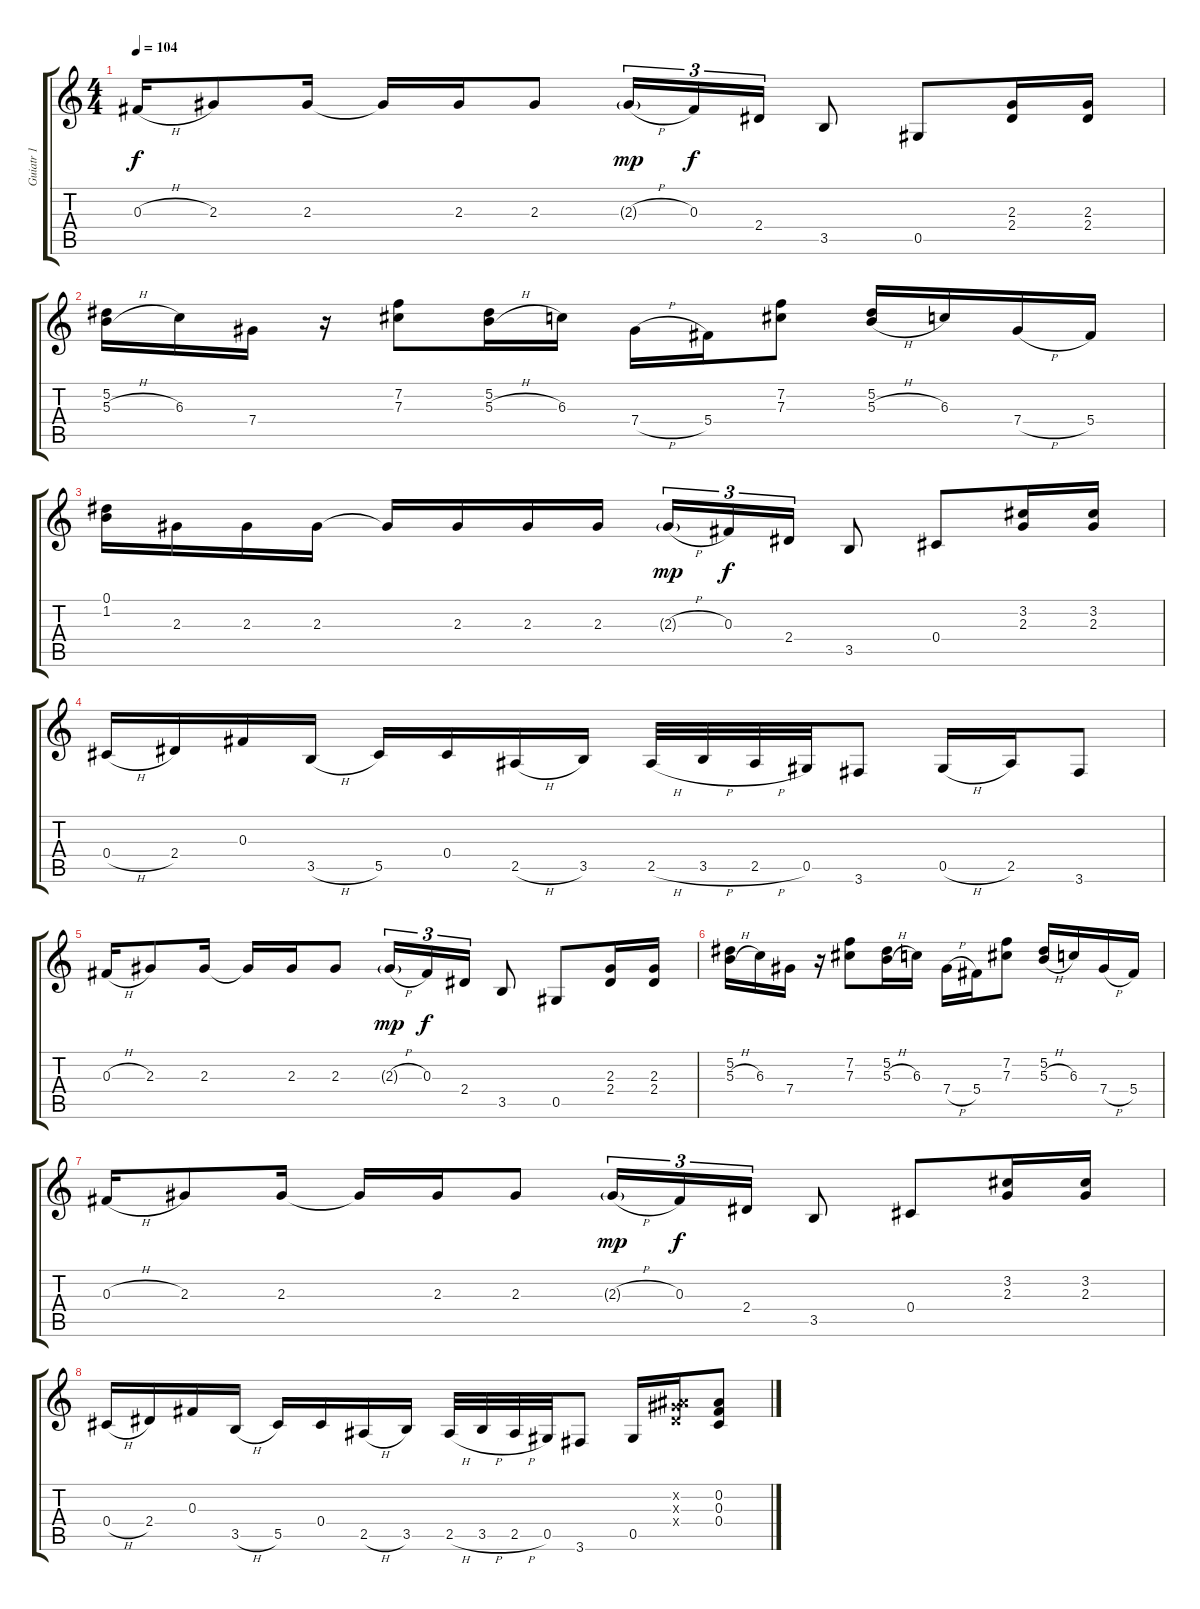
\track ("Guiatr 1" "Guiatr 1") {instrument acousticguitarsteel}
\staff {score tabs}
\tuning (Eb4 Bb3 Gb3 Db3 Ab2 Eb2) {hide}
\ts (4 4)
\tempo 104
\clef g2
\ks c
0.3{h}.16{dy f} 2.3.8 2.3.16 2.3{t}.16 2.3.16 2.3.8 2.3{h g}.16{tu (3 2) dy mp} 0.3.16{tu (3 2) dy f} 2.4.16{tu (3 2)} 3.5.8 0.5.8 (2.3 2.4).16 (2.3 2.4).16 |
(5.2 5.3{h}).16 6.3.16 7.4.16 r.16 (7.2 7.3).8 (5.2 5.3{h}).16 6.3.16 7.4{h}.16 5.4.16 (7.2 7.3).8 (5.2 5.3{h}).16 6.3.16 7.4{h}.16 5.4.16 |
(0.1 1.2).16 2.3.16 2.3.16 2.3.16 2.3{t}.16 2.3.16 2.3.16 2.3.16 2.3{h g}.16{tu (3 2) dy mp} 0.3.16{tu (3 2) dy f} 2.4.16{tu (3 2)} 3.5.8 0.4.8 (3.2 2.3).16 (3.2 2.3).16 |
0.4{h}.16 2.4.16 0.3.16 3.5{h}.16 5.5.16 0.4.16 2.5{h}.16 3.5.16 2.5{h}.32 3.5{h}.32 2.5{h}.32 0.5.32 3.6.8 0.5{h}.16 2.5.16 3.6.8 |
0.3{h}.16 2.3.8 2.3.16 2.3{t}.16 2.3.16 2.3.8 2.3{h g}.16{tu (3 2) dy mp} 0.3.16{tu (3 2) dy f} 2.4.16{tu (3 2)} 3.5.8 0.5.8 (2.3 2.4).16 (2.3 2.4).16 |
(5.2 5.3{h}).16 6.3.16 7.4.16 r.16 (7.2 7.3).8 (5.2 5.3{h}).16 6.3.16 7.4{h}.16 5.4.16 (7.2 7.3).8 (5.2 5.3{h}).16 6.3.16 7.4{h}.16 5.4.16 |
0.3{h}.16 2.3.8 2.3.16 2.3{t}.16 2.3.16 2.3.8 2.3{h g}.16{tu (3 2) dy mp} 0.3.16{tu (3 2) dy f} 2.4.16{tu (3 2)} 3.5.8 0.4.8 (3.2 2.3).16 (3.2 2.3).16 |
0.4{h}.16 2.4.16 0.3.16 3.5{h}.16 5.5.16 0.4.16 2.5{h}.16 3.5.16 2.5{h}.32 3.5{h}.32 2.5{h}.32 0.5.32 3.6.8 0.5.16 (0.2{x} 2.3{x} 2.4{x}).16 (0.2 0.3 0.4).8
